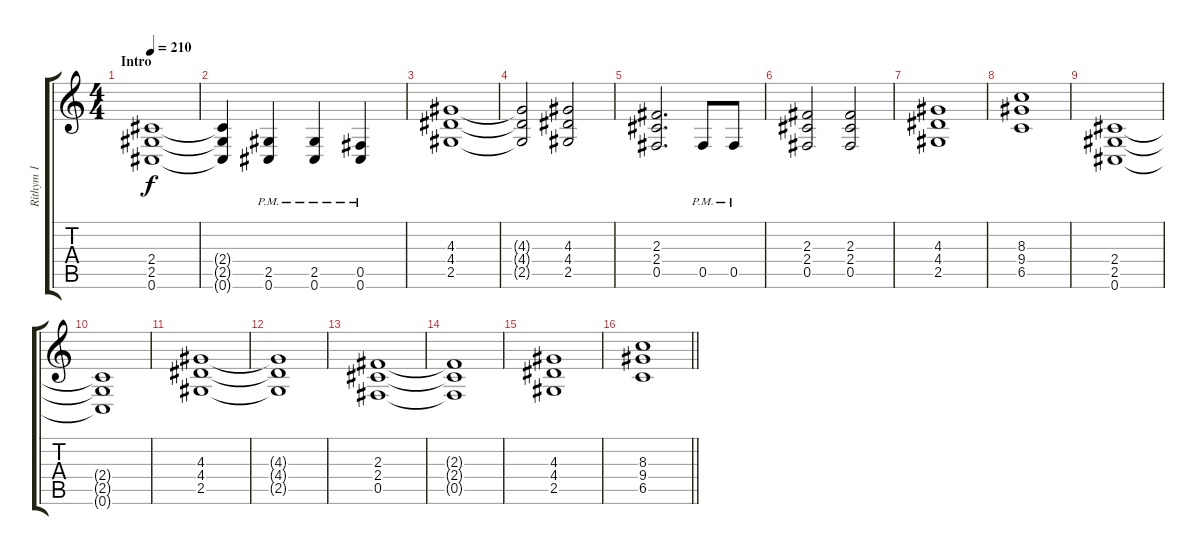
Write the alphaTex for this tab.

\track ("Rithym 1" "Rithym 1") {instrument distortionguitar}
\staff {score tabs}
\tuning (Db4 Ab3 E3 B2 Gb2 Db2) {hide}
\ts (4 4)
\section ("" "Intro")
\tempo 210
\clef g2
\ks c
(2.4 2.5 0.6).1{dy f instrument distortionguitar} |
(2.4{t} 2.5{t} 0.6{t}).4 (2.5{pm} 0.6{pm}).4 (2.5{pm} 0.6{pm}).4 (0.5{pm} 0.6{pm}).4 |
(4.3 4.4 2.5).1 |
(4.3{t} 4.4{t} 2.5{t}).2 (4.3 4.4 2.5).2 |
(2.3 2.4 0.5).2{d} 0.5{pm}.8 0.5{pm}.8 |
(2.3 2.4 0.5).2 (2.3 2.4 0.5).2 |
(4.3 4.4 2.5).1 |
(8.3 9.4 6.5).1 |
(2.4 2.5 0.6).1 |
(2.4{t} 2.5{t} 0.6{t}).1 |
(4.3 4.4 2.5).1 |
(4.3{t} 4.4{t} 2.5{t}).1 |
(2.3 2.4 0.5).1 |
(2.3{t} 2.4{t} 0.5{t}).1 |
(4.3 4.4 2.5).1 |
\barLineRight lightlight
(8.3 9.4 6.5).1
